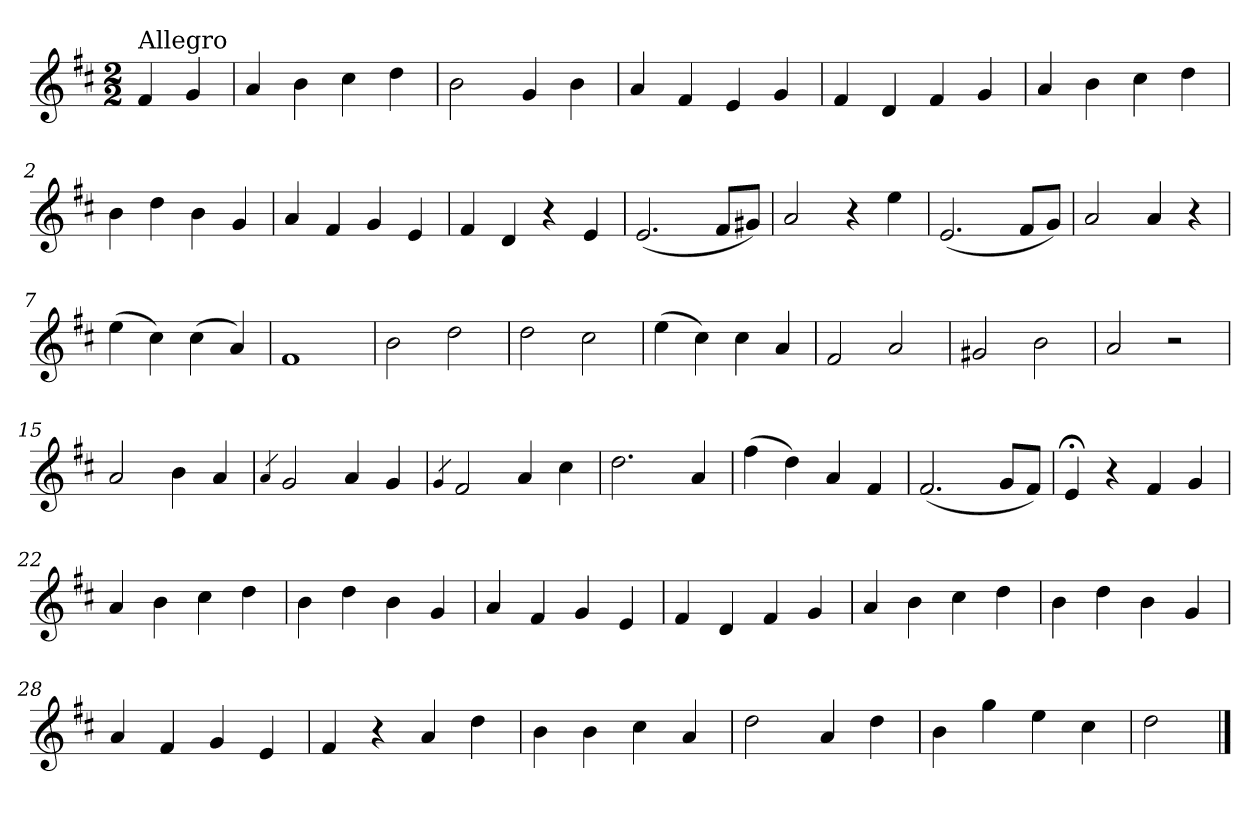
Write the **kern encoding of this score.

**kern
*part1
*staff1
*clefG2
*k[f#c#]
*b:
*M2/2
=
!LO:TX:a:t=Allegro
4f#/
4g/
=1
4a/
4b\
4cc#\
4dd\
=2
2b\
4g/
4b\
=3
4a/
4f#/
4e/
4g/
=4
4f#/
4d/
4f#/
4g/
!!LO:LB:g=z
=1X
4a/
4b\
4cc#\
4dd\
=2X
4b\
4dd\
4b\
4g/
=3X
4a/
4f#/
4g/
4e/
=4X
4f#/
4d/
4r
4e/
=5X
(<2.e/
8f#/L
8g#X/J)
!!LO:LB:g=z
=6X
2a/
4r
4ee\
=5
(<2.e/
8f#/L
8g/J)
=6
2a/
4a/
4r
=7
(>4ee\
4cc#\)
(>4cc#\
4a/)
=8
1f#
=9
2b\
2dd\
!!LO:LB:g=z
=10
2dd\
2cc#\
=11
(>4ee\
4cc#\)
4cc#\
4a/
=12
2f#/
2a/
=13
2g#X/
2b\
=14
2a/
2r
=15
2a/
4b\
4a/
!!LO:LB:g=z
=16
4qa/
2g/
4a/
4g/
=17
4qg/
2f#/
4a/
4cc#\
=18
2.dd\
4a/
=19
(>4ff#\
4dd\)
4a/
4f#/
=20
(<2.f#/
8g/L
8f#/J)
=21
4e;</
4r
4f#/
4g/
!!LO:LB:g=z
=22
4a/
4b\
4cc#\
4dd\
=23
4b\
4dd\
4b\
4g/
=24
4a/
4f#/
4g/
4e/
=25
4f#/
4d/
4f#/
4g/
=26
4a/
4b\
4cc#\
4dd\
!!LO:LB:g=z
=27
4b\
4dd\
4b\
4g/
=28
4a/
4f#/
4g/
4e/
=29
4f#/
4r
4a/
4dd\
=30
4b\
4b\
4cc#\
4a/
=31
2dd\
4a/
4dd\
!!LO:LB:g=z
=32
4b\
4gg\
4ee\
4cc#\
=33
2dd\
==
*-
